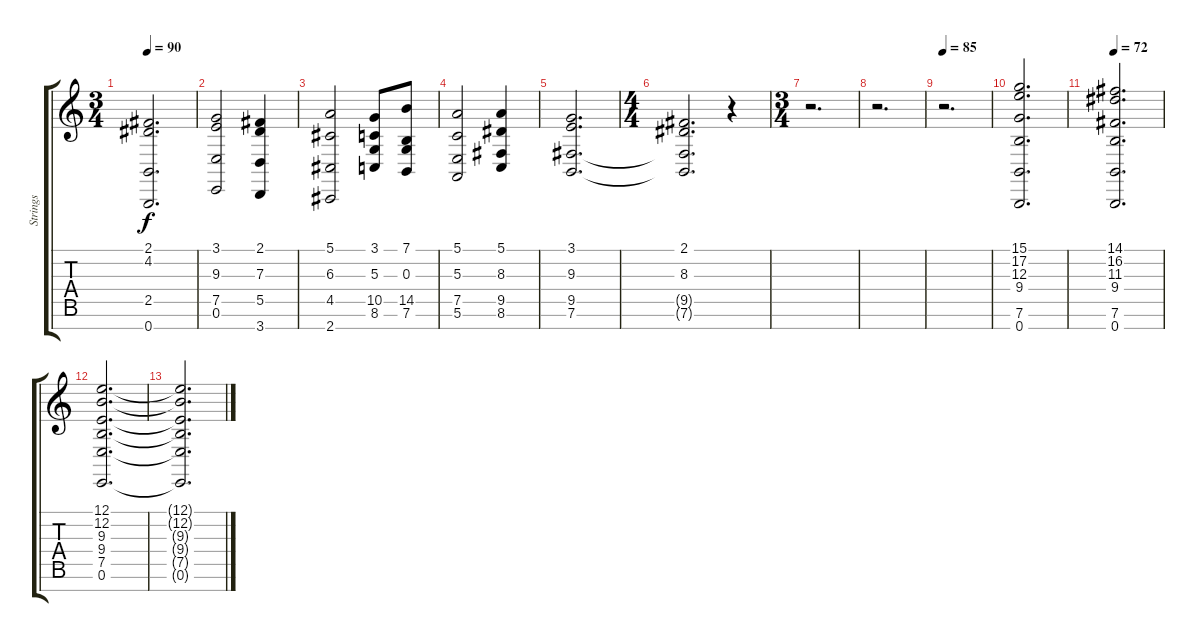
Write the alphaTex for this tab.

\track ("Strings" "Strings") {instrument stringensemble1}
\staff {score tabs}
\tuning (E4 B3 G3 D3 A2 E2 B1) {hide}
\ts (3 4)
\tempo 90
\clef g2
\ks c
(2.1{t} 4.2{t} 2.5{t} 0.7{t}).2{d dy f} |
(3.1 9.3 7.5 0.6).2 (2.1 7.3 5.5 3.7).4 |
(5.1 6.3 4.5 2.7).2 (3.1 5.3 10.5 8.6).8 (7.1 0.3 14.5 7.6).8 |
(5.1 5.3 7.5 5.6).2 (5.1 8.3 9.5 8.6).4 |
(3.1 9.3 9.5 7.6).2{d} |
\ts (4 4)
(2.1 8.3 9.5{t} 7.6{t}).2{d} r.4 |
\ts (3 4)
r.2{d} |
r.2{d} |
\tempo 85
r.2{d} |
(15.1 17.2 12.3 9.4 7.6 0.7).2{d} |
\tempo 72
(14.1 16.2 11.3 9.4 7.6 0.7).2{d} |
(12.1 12.2 9.3 9.4 7.5 0.6).2{d} |
(12.1{t} 12.2{t} 9.3{t} 9.4{t} 7.5{t} 0.6{t}).2{d}
